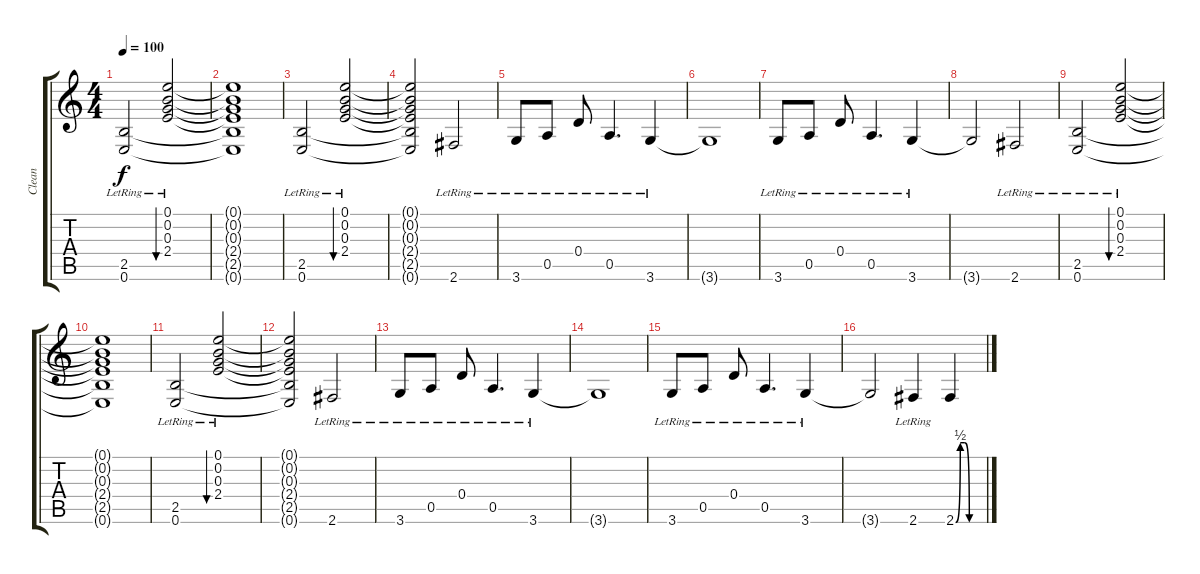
\track ("Clean" "Clean") {instrument electricguitarclean}
\staff {score tabs}
\tuning (E4 B3 G3 D3 A2 E2) {hide}
\ts (4 4)
\tempo 100
\clef g2
\ks c
(2.5{lr} 0.6{lr}).2{dy f} (0.1{lr} 0.2{lr} 0.3{lr} 2.4{lr}).2{bu 480} |
(0.1{t} 0.2{t} 0.3{t} 2.4{t} 2.5{t} 0.6{t}).1 |
(2.5{lr} 0.6{lr}).2 (0.1{lr} 0.2{lr} 0.3{lr} 2.4{lr}).2{bu 480} |
(0.1{t} 0.2{t} 0.3{t} 2.4{t} 2.5{t} 0.6{t}).2 2.6{lr}.2 |
3.6{lr}.8 0.5{lr}.8 0.4{lr}.8 0.5{lr}.4{d} 3.6{lr}.4 |
3.6{t}.1 |
3.6{lr}.8 0.5{lr}.8 0.4{lr}.8 0.5{lr}.4{d} 3.6{lr}.4 |
3.6{t}.2 2.6{lr}.2 |
(2.5{lr} 0.6{lr}).2 (0.1{lr} 0.2{lr} 0.3{lr} 2.4{lr}).2{bu 480} |
(0.1{t} 0.2{t} 0.3{t} 2.4{t} 2.5{t} 0.6{t}).1 |
(2.5{lr} 0.6{lr}).2 (0.1{lr} 0.2{lr} 0.3{lr} 2.4{lr}).2{bu 480} |
(0.1{t} 0.2{t} 0.3{t} 2.4{t} 2.5{t} 0.6{t}).2 2.6{lr}.2 |
3.6{lr}.8 0.5{lr}.8 0.4{lr}.8 0.5{lr}.4{d} 3.6{lr}.4 |
3.6{t}.1 |
3.6{lr}.8 0.5{lr}.8 0.4{lr}.8 0.5{lr}.4{d} 3.6{lr}.4 |
3.6{t}.2 2.6{lr}.4 2.6{be (custom 0 0 10 2 20 2 30 0 60 0)}.4
